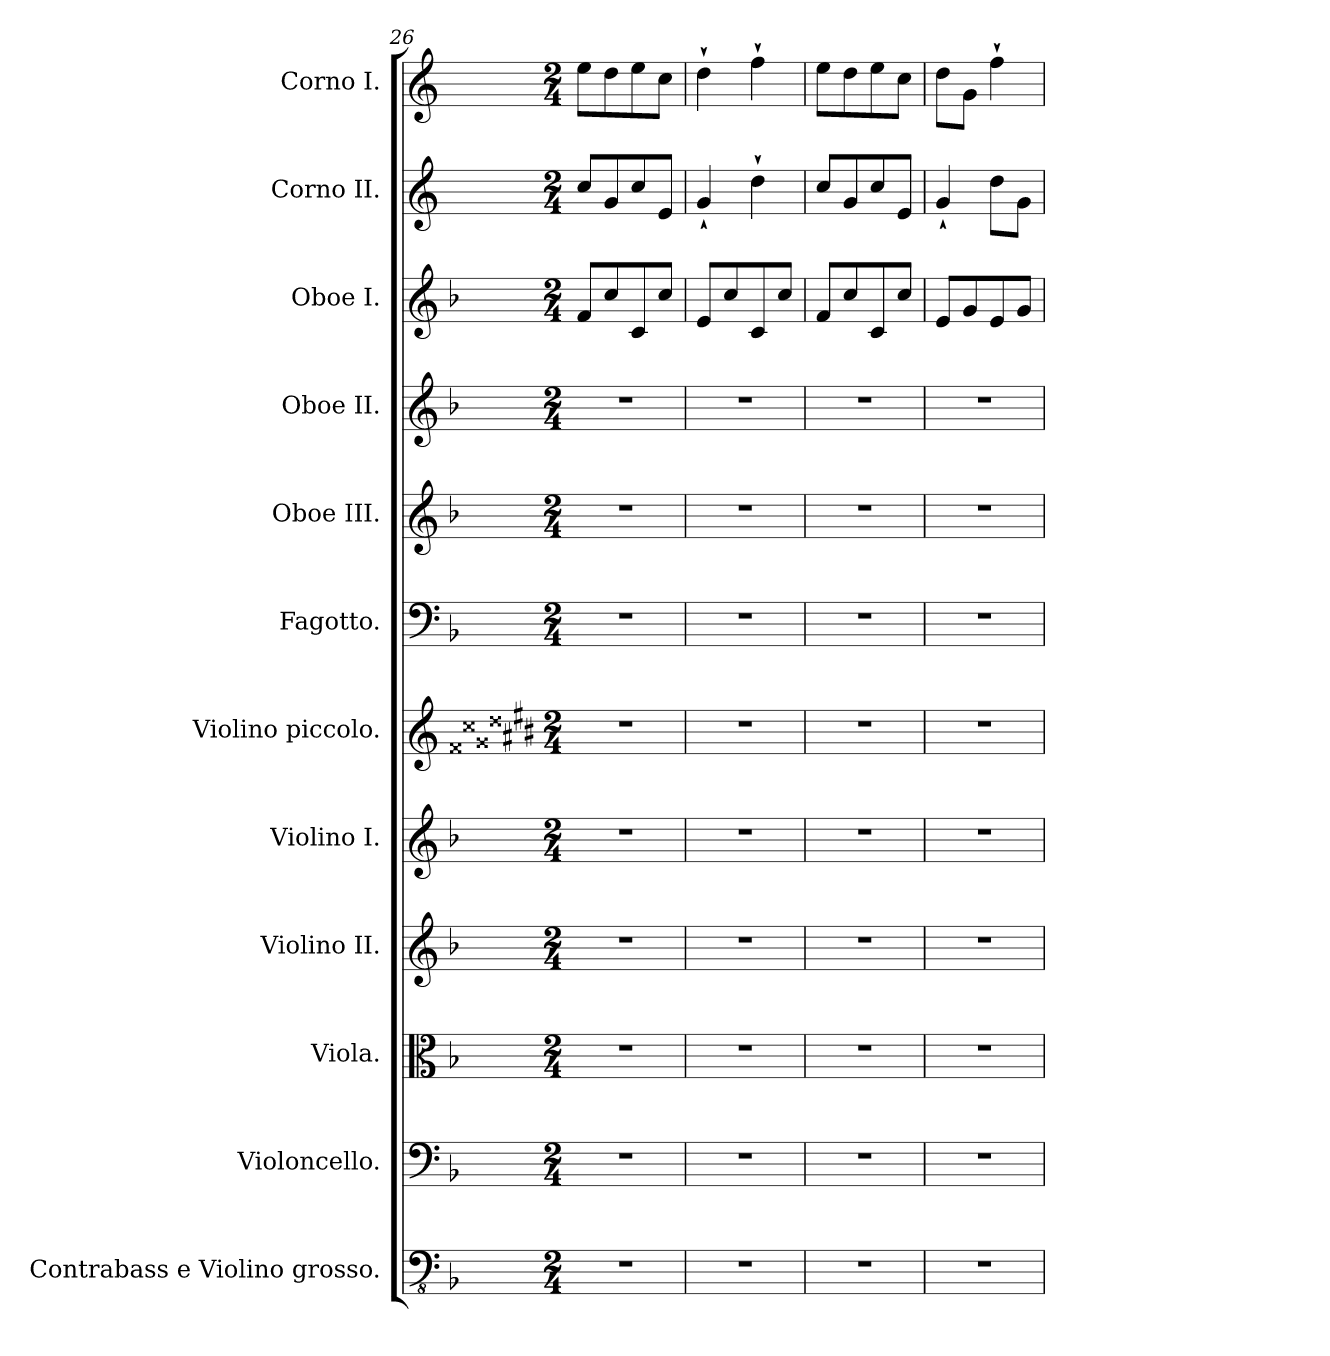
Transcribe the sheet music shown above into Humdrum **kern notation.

**kern	**kern	**kern	**kern	**kern	**kern	**kern	**kern	**kern	**kern	**kern	**kern
*part12	*part11	*part10	*part9	*part8	*part7	*part6	*part5	*part4	*part3	*part2	*part1
*staff12	*staff11	*staff10	*staff9	*staff8	*staff7	*staff6	*staff5	*staff4	*staff3	*staff2	*staff1
*I"Contrabass e Violino grosso.	*I"Violoncello.	*I"Viola.	*I"Violino II.	*I"Violino I.	*I"Violino piccolo.	*I"Fagotto.	*I"Oboe III.	*I"Oboe II.	*I"Oboe I.	*I"Corno II.	*I"Corno I.
*I'Cnb e Vln gr.	*I'Vlc.	*I'Vla.	*I'Vln II.	*I'Vln I.	*I'Vln picc.	*I'Fgt.	*I'Obe III.	*I'Obe II.	*I'Obe I.	*I'Crn II.	*I'Crn I.
!!LO:PB:g=z
*clefFv4	*clefF4	*clefC3	*clefG2	*clefG2	*clefG2	*clefF4	*clefG2	*clefG2	*clefG2	*clefG2	*clefG2
*ITrd7c12	*	*	*	*	*ITrd-1c-3	*	*	*	*	*ITrd4c7	*ITrd4c7
*k[b-]	*k[b-]	*k[b-]	*k[b-]	*k[b-]	*k[f##c##g##d##a#e#b#]	*k[b-]	*k[b-]	*k[b-]	*k[b-]	*k[b-]	*k[b-]
*M2/4	*M2/4	*M2/4	*M2/4	*M2/4	*M2/4	*M2/4	*M2/4	*M2/4	*M2/4	*M2/4	*M2/4
=26	=26	=26	=26	=26	=26	=26	=26	=26	=26	=26	=26
2r	2r	2r	2r	2r	2r	2r	2r	2r	8f/L	8f/L	8a\L
.	.	.	.	.	.	.	.	.	8cc/	8c/	8g\
.	.	.	.	.	.	.	.	.	8c/	8f/	8a\
.	.	.	.	.	.	.	.	.	8cc/J	8A/J	8f\J
=27	=27	=27	=27	=27	=27	=27	=27	=27	=27	=27	=27
2r	2r	2r	2r	2r	2r	2r	2r	2r	8e/L	4c`/	4g`\
.	.	.	.	.	.	.	.	.	8cc/	.	.
.	.	.	.	.	.	.	.	.	8c/	4g`\	4b-`\
.	.	.	.	.	.	.	.	.	8cc/J	.	.
=28	=28	=28	=28	=28	=28	=28	=28	=28	=28	=28	=28
2r	2r	2r	2r	2r	2r	2r	2r	2r	8f/L	8f/L	8a\L
.	.	.	.	.	.	.	.	.	8cc/	8c/	8g\
.	.	.	.	.	.	.	.	.	8c/	8f/	8a\
.	.	.	.	.	.	.	.	.	8cc/J	8A/J	8f\J
=29	=29	=29	=29	=29	=29	=29	=29	=29	=29	=29	=29
2r	2r	2r	2r	2r	2r	2r	2r	2r	8e/L	4c`/	8g\L
.	.	.	.	.	.	.	.	.	8g/	.	8c\J
.	.	.	.	.	.	.	.	.	8e/	8g\L	4b-`\
.	.	.	.	.	.	.	.	.	8g/J	8c\J	.
=	=	=	=	=	=	=	=	=	=	=	=
*-	*-	*-	*-	*-	*-	*-	*-	*-	*-	*-	*-
